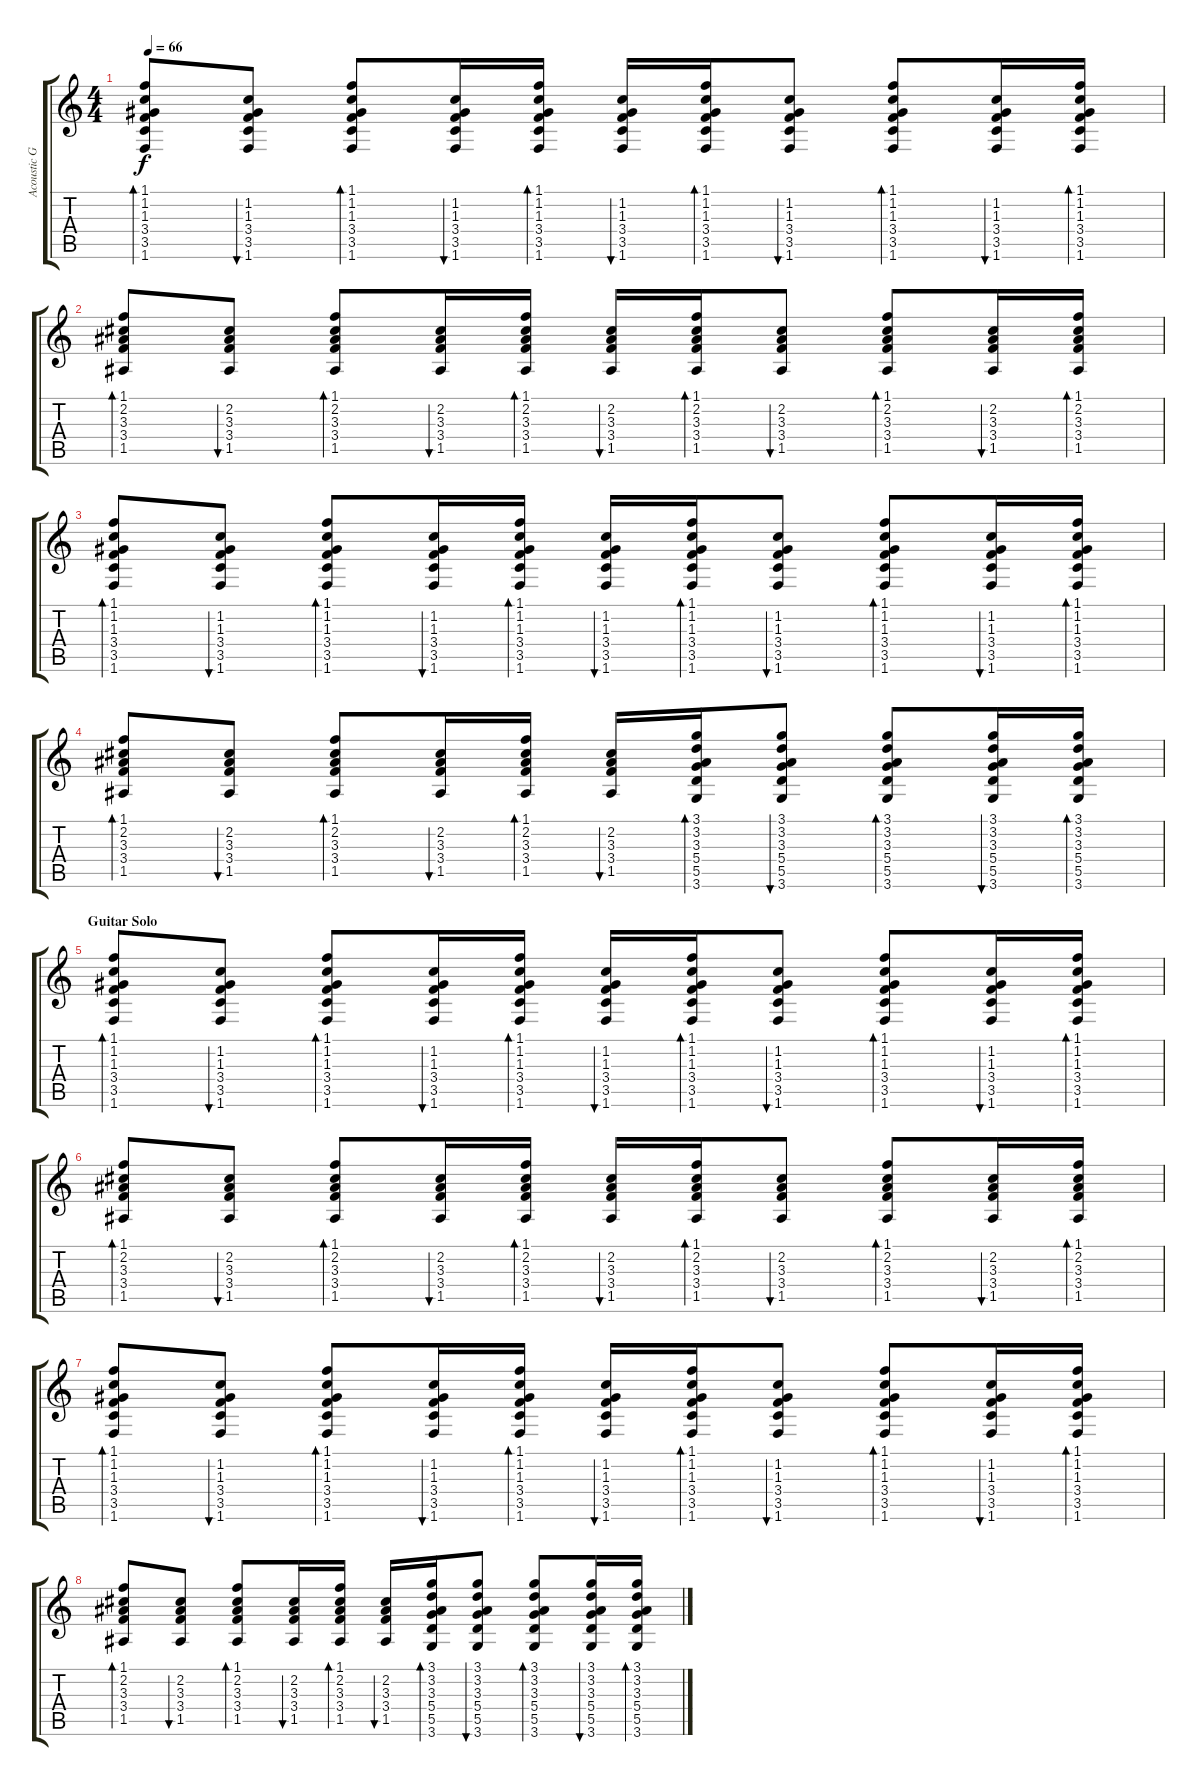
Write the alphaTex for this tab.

\track ("Acoustic Guitar 1" "Acoustic G") {instrument acousticguitarsteel}
\staff {score tabs}
\tuning (E4 B3 G3 D3 A2 E2) {hide}
\ts (4 4)
\tempo 66
\clef g2
\ks c
(1.1 1.2 1.3 3.4 3.5 1.6).8{bd 30 dy f} (1.2 1.3 3.4 3.5 1.6).8{bu 30} (1.1 1.2 1.3 3.4 3.5 1.6).8{bd 30} (1.2 1.3 3.4 3.5 1.6).16{bu 30} (1.1 1.2 1.3 3.4 3.5 1.6).16{bd 30} (1.2 1.3 3.4 3.5 1.6).16{bu 30} (1.1 1.2 1.3 3.4 3.5 1.6).16{bd 30} (1.2 1.3 3.4 3.5 1.6).8{bu 30} (1.1 1.2 1.3 3.4 3.5 1.6).8{bd 30} (1.2 1.3 3.4 3.5 1.6).16{bu 30} (1.1 1.2 1.3 3.4 3.5 1.6).16{bd 30} |
(1.1 2.2 3.3 3.4 1.5).8{bd 30} (2.2 3.3 3.4 1.5).8{bu 30} (1.1 2.2 3.3 3.4 1.5).8{bd 30} (2.2 3.3 3.4 1.5).16{bu 30} (1.1 2.2 3.3 3.4 1.5).16{bd 30} (2.2 3.3 3.4 1.5).16{bu 30} (1.1 2.2 3.3 3.4 1.5).16{bd 30} (2.2 3.3 3.4 1.5).8{bu 30} (1.1 2.2 3.3 3.4 1.5).8{bd 30} (2.2 3.3 3.4 1.5).16{bu 30} (1.1 2.2 3.3 3.4 1.5).16{bd 30} |
(1.1 1.2 1.3 3.4 3.5 1.6).8{bd 30} (1.2 1.3 3.4 3.5 1.6).8{bu 30} (1.1 1.2 1.3 3.4 3.5 1.6).8{bd 30} (1.2 1.3 3.4 3.5 1.6).16{bu 30} (1.1 1.2 1.3 3.4 3.5 1.6).16{bd 30} (1.2 1.3 3.4 3.5 1.6).16{bu 30} (1.1 1.2 1.3 3.4 3.5 1.6).16{bd 30} (1.2 1.3 3.4 3.5 1.6).8{bu 30} (1.1 1.2 1.3 3.4 3.5 1.6).8{bd 30} (1.2 1.3 3.4 3.5 1.6).16{bu 30} (1.1 1.2 1.3 3.4 3.5 1.6).16{bd 30} |
(1.1 2.2 3.3 3.4 1.5).8{bd 30} (2.2 3.3 3.4 1.5).8{bu 30} (1.1 2.2 3.3 3.4 1.5).8{bd 30} (2.2 3.3 3.4 1.5).16{bu 30} (1.1 2.2 3.3 3.4 1.5).16{bd 30} (2.2 3.3 3.4 1.5).16{bu 30} (3.1 3.2 3.3 5.4 5.5 3.6).16{bd 30} (3.1 3.2 3.3 5.4 5.5 3.6).8{bu 30} (3.1 3.2 3.3 5.4 5.5 3.6).8{bd 30} (3.1 3.2 3.3 5.4 5.5 3.6).16{bu 30} (3.1 3.2 3.3 5.4 5.5 3.6).16{bd 30} |
\section ("" "Guitar Solo")
(1.1 1.2 1.3 3.4 3.5 1.6).8{bd 30} (1.2 1.3 3.4 3.5 1.6).8{bu 30} (1.1 1.2 1.3 3.4 3.5 1.6).8{bd 30} (1.2 1.3 3.4 3.5 1.6).16{bu 30} (1.1 1.2 1.3 3.4 3.5 1.6).16{bd 30} (1.2 1.3 3.4 3.5 1.6).16{bu 30} (1.1 1.2 1.3 3.4 3.5 1.6).16{bd 30} (1.2 1.3 3.4 3.5 1.6).8{bu 30} (1.1 1.2 1.3 3.4 3.5 1.6).8{bd 30} (1.2 1.3 3.4 3.5 1.6).16{bu 30} (1.1 1.2 1.3 3.4 3.5 1.6).16{bd 30} |
(1.1 2.2 3.3 3.4 1.5).8{bd 30} (2.2 3.3 3.4 1.5).8{bu 30} (1.1 2.2 3.3 3.4 1.5).8{bd 30} (2.2 3.3 3.4 1.5).16{bu 30} (1.1 2.2 3.3 3.4 1.5).16{bd 30} (2.2 3.3 3.4 1.5).16{bu 30} (1.1 2.2 3.3 3.4 1.5).16{bd 30} (2.2 3.3 3.4 1.5).8{bu 30} (1.1 2.2 3.3 3.4 1.5).8{bd 30} (2.2 3.3 3.4 1.5).16{bu 30} (1.1 2.2 3.3 3.4 1.5).16{bd 30} |
(1.1 1.2 1.3 3.4 3.5 1.6).8{bd 30} (1.2 1.3 3.4 3.5 1.6).8{bu 30} (1.1 1.2 1.3 3.4 3.5 1.6).8{bd 30} (1.2 1.3 3.4 3.5 1.6).16{bu 30} (1.1 1.2 1.3 3.4 3.5 1.6).16{bd 30} (1.2 1.3 3.4 3.5 1.6).16{bu 30} (1.1 1.2 1.3 3.4 3.5 1.6).16{bd 30} (1.2 1.3 3.4 3.5 1.6).8{bu 30} (1.1 1.2 1.3 3.4 3.5 1.6).8{bd 30} (1.2 1.3 3.4 3.5 1.6).16{bu 30} (1.1 1.2 1.3 3.4 3.5 1.6).16{bd 30} |
(1.1 2.2 3.3 3.4 1.5).8{bd 30} (2.2 3.3 3.4 1.5).8{bu 30} (1.1 2.2 3.3 3.4 1.5).8{bd 30} (2.2 3.3 3.4 1.5).16{bu 30} (1.1 2.2 3.3 3.4 1.5).16{bd 30} (2.2 3.3 3.4 1.5).16{bu 30} (3.1 3.2 3.3 5.4 5.5 3.6).16{bd 30} (3.1 3.2 3.3 5.4 5.5 3.6).8{bu 30} (3.1 3.2 3.3 5.4 5.5 3.6).8{bd 30} (3.1 3.2 3.3 5.4 5.5 3.6).16{bu 30} (3.1 3.2 3.3 5.4 5.5 3.6).16{bd 30}
